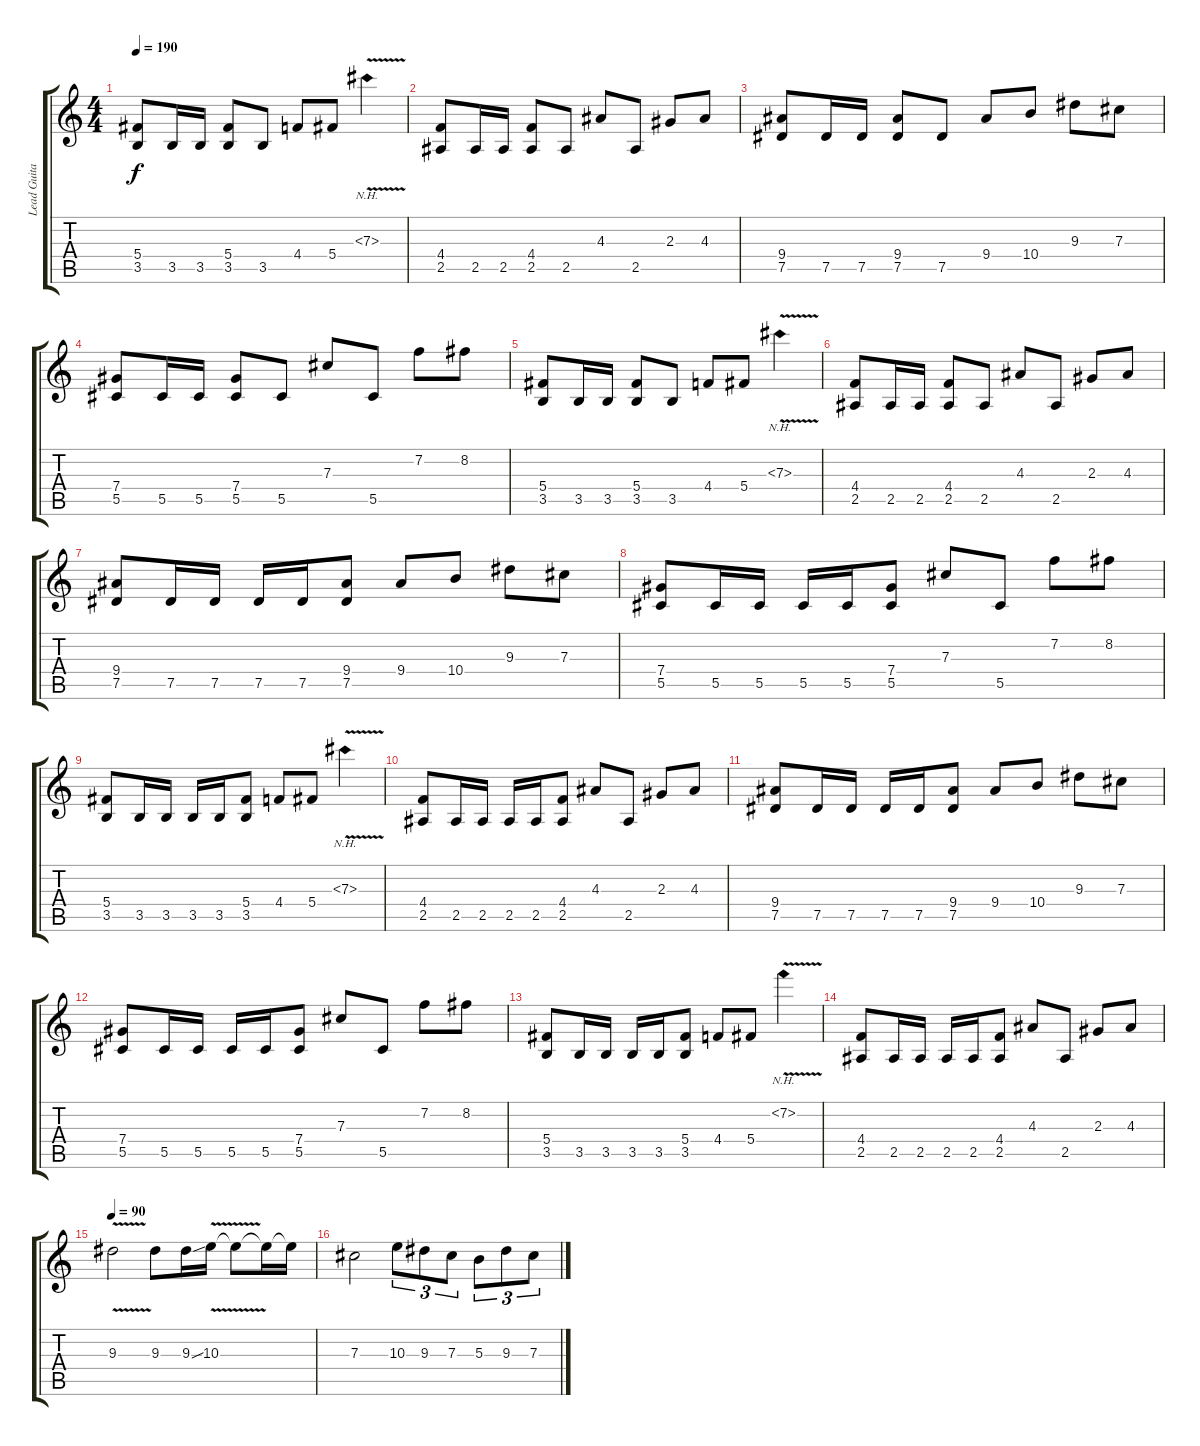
\track ("Lead Guitar" "Lead Guita") {instrument distortionguitar}
\staff {score tabs}
\tuning (Eb4 Bb3 Gb3 Db3 Ab2 Eb2) {hide}
\ts (4 4)
\tempo 190
\clef g2
\ks c
(5.4 3.5).8{dy f} 3.5.16 3.5.16 (5.4 3.5).8 3.5.8 4.4.8 5.4.8 7.3{nh v}.4 |
(4.4 2.5).8 2.5.16 2.5.16 (4.4 2.5).8 2.5.8 4.3.8 2.5.8 2.3.8 4.3.8 |
(9.4 7.5).8 7.5.16 7.5.16 (9.4 7.5).8 7.5.8 9.4.8 10.4.8 9.3.8 7.3.8 |
(7.4 5.5).8 5.5.16 5.5.16 (7.4 5.5).8 5.5.8 7.3.8 5.5.8 7.2.8 8.2.8 |
(5.4 3.5).8 3.5.16 3.5.16 (5.4 3.5).8 3.5.8 4.4.8 5.4.8 7.3{nh v}.4 |
(4.4 2.5).8 2.5.16 2.5.16 (4.4 2.5).8 2.5.8 4.3.8 2.5.8 2.3.8 4.3.8 |
(9.4 7.5).8 7.5.16 7.5.16 7.5.16 7.5.16 (9.4 7.5).8 9.4.8 10.4.8 9.3.8 7.3.8 |
(7.4 5.5).8 5.5.16 5.5.16 5.5.16 5.5.16 (7.4 5.5).8 7.3.8 5.5.8 7.2.8 8.2.8 |
(5.4 3.5).8 3.5.16 3.5.16 3.5.16 3.5.16 (5.4 3.5).8 4.4.8 5.4.8 7.3{nh v}.4 |
(4.4 2.5).8 2.5.16 2.5.16 2.5.16 2.5.16 (4.4 2.5).8 4.3.8 2.5.8 2.3.8 4.3.8 |
(9.4 7.5).8 7.5.16 7.5.16 7.5.16 7.5.16 (9.4 7.5).8 9.4.8 10.4.8 9.3.8 7.3.8 |
(7.4 5.5).8 5.5.16 5.5.16 5.5.16 5.5.16 (7.4 5.5).8 7.3.8 5.5.8 7.2.8 8.2.8 |
(5.4 3.5).8 3.5.16 3.5.16 3.5.16 3.5.16 (5.4 3.5).8 4.4.8 5.4.8 7.2{nh v}.4 |
(4.4 2.5).8 2.5.16 2.5.16 2.5.16 2.5.16 (4.4 2.5).8 4.3.8 2.5.8 2.3.8 4.3.8 |
\tempo 90
9.3{v}.2 9.3.8 9.3{sou}.16 10.3{v}.16 10.3{t}.8 10.3{t}.16 10.3{t}.16 |
7.3.2 10.3.8{tu (3 2)} 9.3.8{tu (3 2)} 7.3.8{tu (3 2)} 5.3.8{tu (3 2)} 9.3.8{tu (3 2)} 7.3.8{tu (3 2)}
